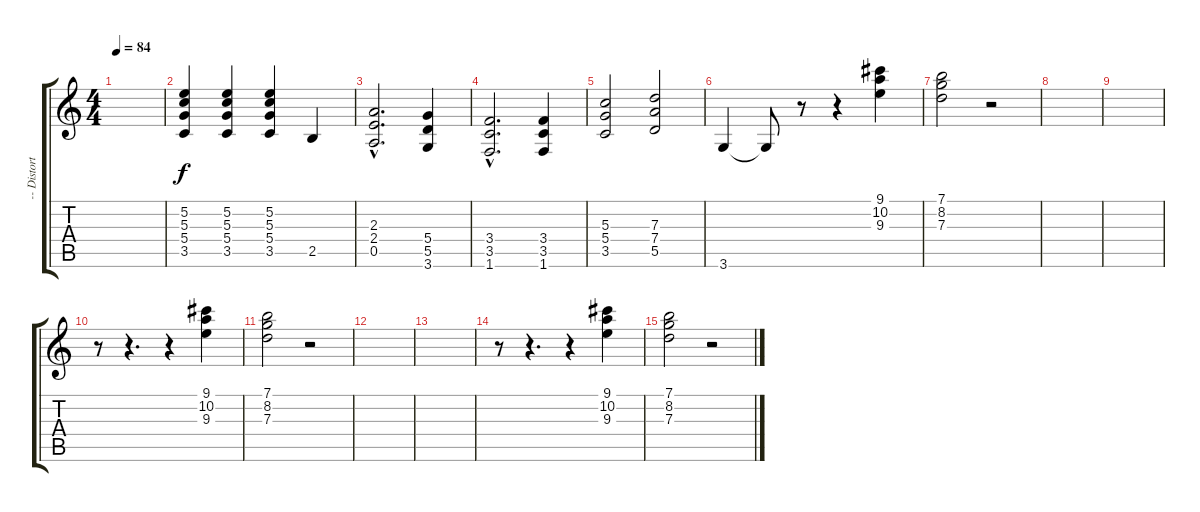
\track ("-- Distortion" "-- Distort") {instrument distortionguitar}
\staff {score tabs}
\tuning (E4 B3 G3 D3 A2 E2) {hide}
\ts (4 4)
\tempo 84
\clef g2
\ks c
|
(5.2 5.3 5.4 3.5).4 (5.2 5.3 5.4 3.5).4 (5.2 5.3 5.4 3.5).4 2.5.4 |
(2.3{hac} 2.4{hac} 0.5{hac}).2{d} (5.4 5.5 3.6).4 |
(3.4{hac} 3.5{hac} 1.6{hac}).2{d} (3.4 3.5 1.6).4 |
(5.3 5.4 3.5).2 (7.3 7.4 5.5).2 |
3.6.4 3.6{t}.8 r.8 r.4 (9.1 10.2 9.3).4 |
(7.1 8.2 7.3).2 r.2 |
|
|
r.8 r.4{d} r.4 (9.1 10.2 9.3).4 |
(7.1 8.2 7.3).2 r.2 |
|
|
r.8 r.4{d} r.4 (9.1 10.2 9.3).4 |
(7.1 8.2 7.3).2 r.2
